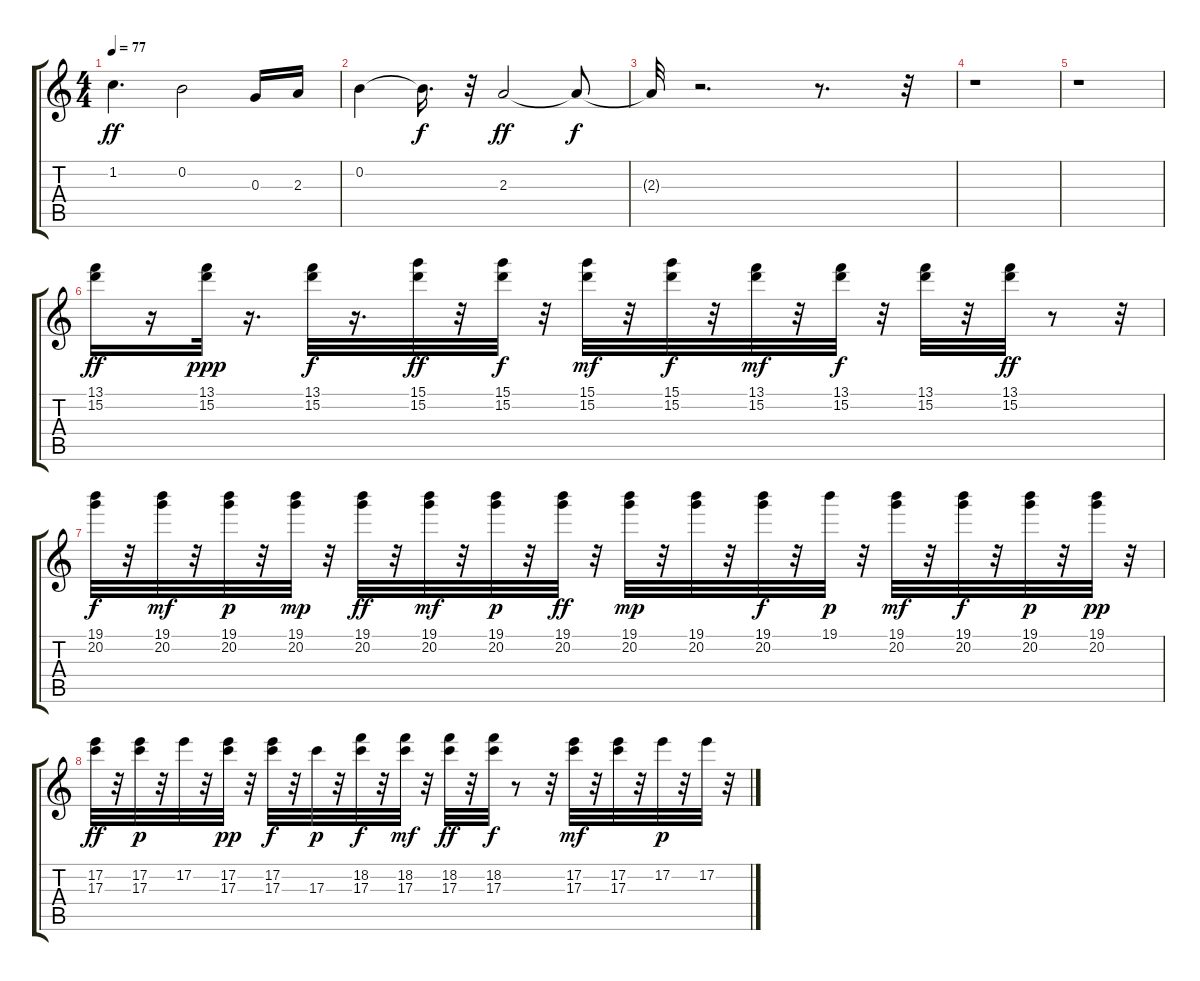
\track "" {instrument distortionguitar}
\staff {score tabs}
\tuning (E4 B3 G3 D3 A2 E2) {hide}
\ts (4 4)
\tempo 77
\clef g2
\ks c
1.2.4{d dy ff} 0.2.2 0.3.16 2.3.16 |
0.2.4 0.2{t}.16{d dy f} r.32 2.3.2{dy ff} 2.3{t}.8{dy f} |
2.3{t}.32 r.2{d} r.8{d} r.32 |
r.1 |
r.1 |
(13.1 15.2).16{dy ff balance 8 instrument acousticguitarsteel} r.16 (13.1 15.2).32{dy ppp} r.16{d} (13.1 15.2).32{dy f} r.16{d} (15.1 15.2).32{dy ff} r.32 (15.1 15.2).32{dy f} r.32 (15.1 15.2).32{dy mf} r.32 (15.1 15.2).32{dy f} r.32 (13.1 15.2).32{dy mf} r.32 (13.1 15.2).32{dy f} r.32 (13.1 15.2).32 r.32 (13.1 15.2).32{dy ff} r.8 r.32 |
(19.1 20.2).32{dy f} r.32 (19.1 20.2).32{dy mf} r.32 (19.1 20.2).32{dy p} r.32 (19.1 20.2).32{dy mp} r.32 (19.1 20.2).32{dy ff} r.32 (19.1 20.2).32{dy mf} r.32 (19.1 20.2).32{dy p} r.32 (19.1 20.2).32{dy ff} r.32 (19.1 20.2).32{dy mp} r.32 (19.1 20.2).32 r.32 (19.1 20.2).32{dy f} r.32 19.1.32{dy p} r.32 (19.1 20.2).32{dy mf} r.32 (19.1 20.2).32{dy f} r.32 (19.1 20.2).32{dy p} r.32 (19.1 20.2).32{dy pp} r.32 |
(17.2 17.3).32{dy ff} r.32 (17.2 17.3).32{dy p} r.32 17.2.32 r.32 (17.2 17.3).32{dy pp} r.32 (17.2 17.3).32{dy f} r.32 17.3.32{dy p} r.32 (18.2 17.3).32{dy f} r.32 (18.2 17.3).32{dy mf} r.32 (18.2 17.3).32{dy ff} r.32 (18.2 17.3).32{dy f} r.8 r.32 (17.2 17.3).32{dy mf} r.32 (17.2 17.3).32 r.32 17.2.32{dy p} r.32 17.2.32 r.32
